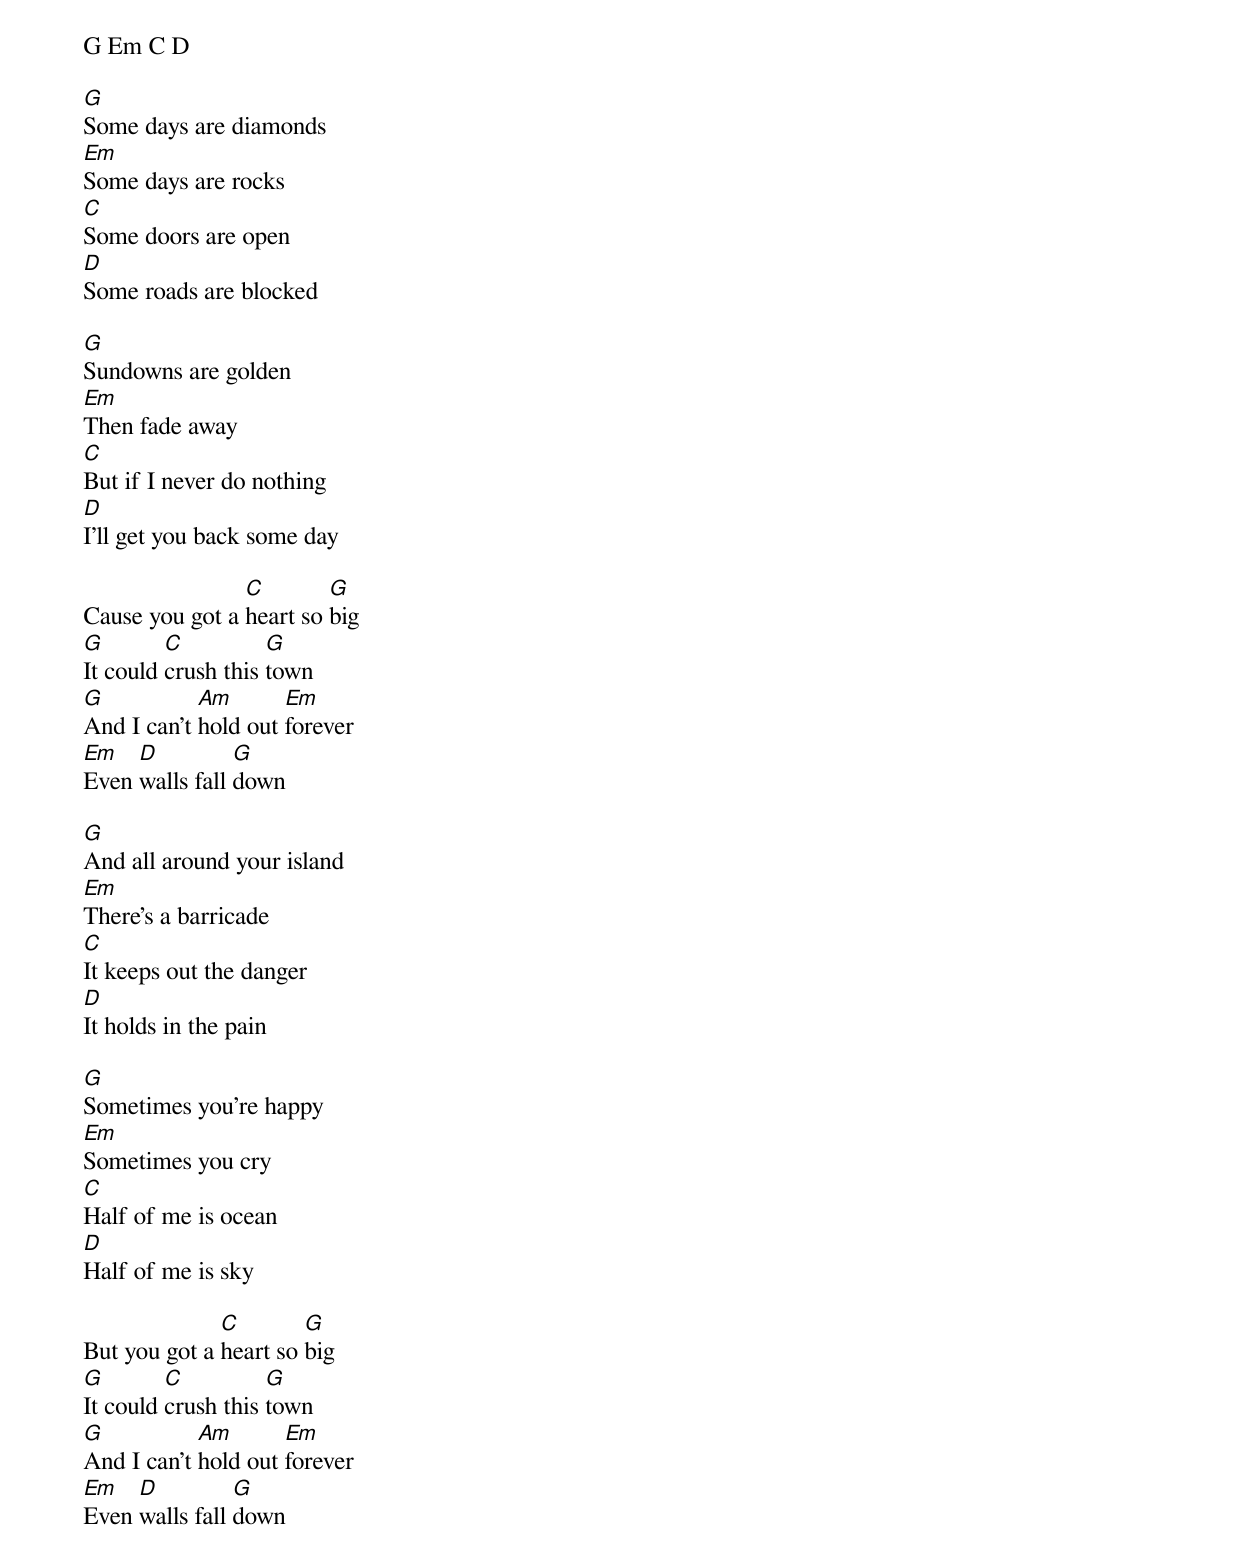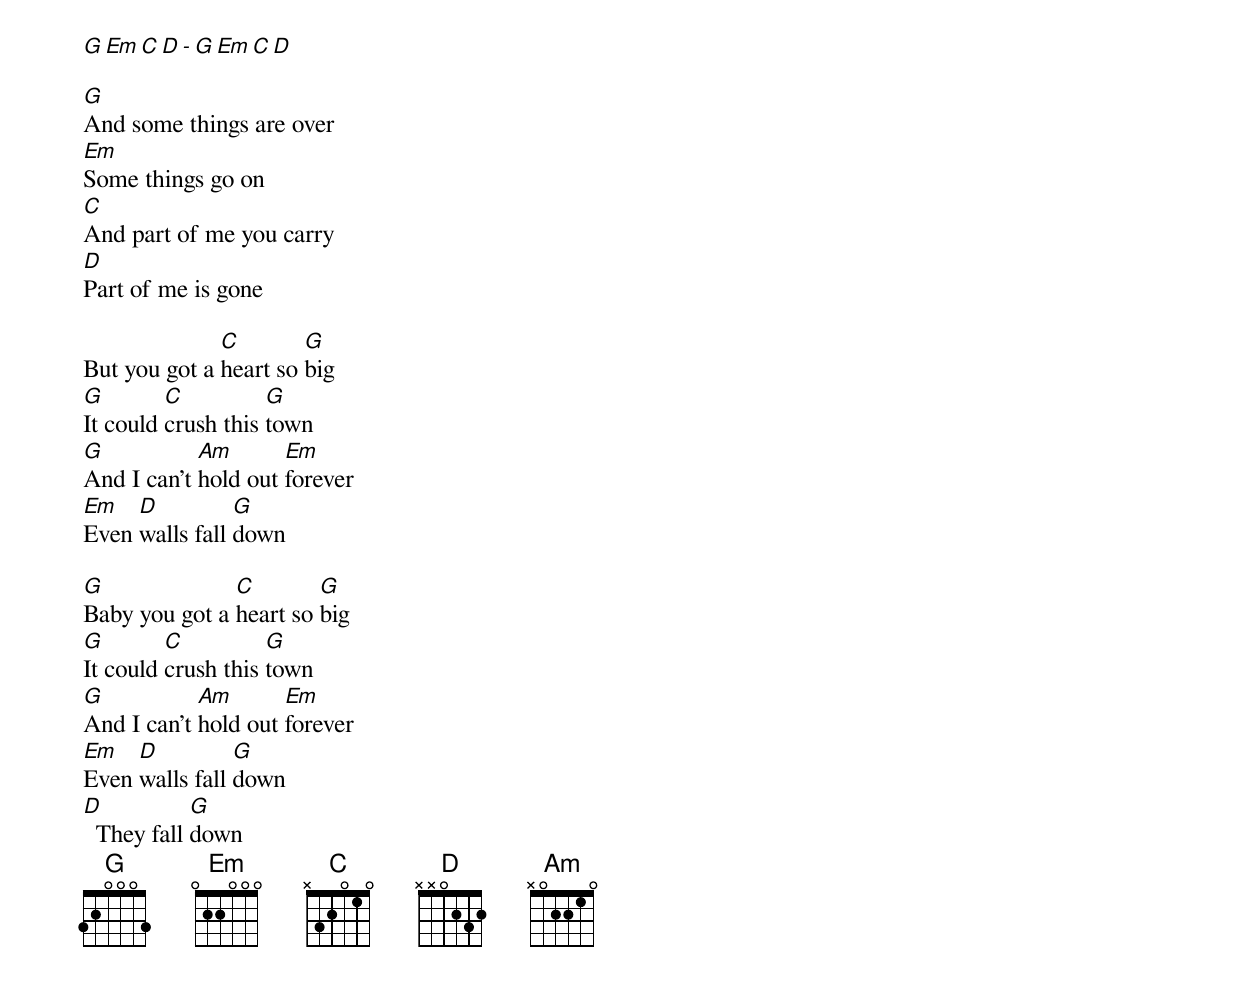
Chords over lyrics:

G Em C D

G
Some days are diamonds
Em
Some days are rocks
C
Some doors are open
D
Some roads are blocked

G
Sundowns are golden
Em
Then fade away
C
But if I never do nothing
D
I'll get you back some day

                C        G
Cause you got a heart so big
G        C          G
It could crush this town
G           Am       Em
And I can't hold out forever
Em   D          G
Even walls fall down

G
And all around your island
Em
There's a barricade
C
It keeps out the danger
D
It holds in the pain

G
Sometimes you're happy
Em
Sometimes you cry
C
Half of me is ocean
D
Half of me is sky

              C        G
But you got a heart so big
G        C          G
It could crush this town
G           Am       Em
And I can't hold out forever
Em   D          G
Even walls fall down

G Em C D - G Em C D

G
And some things are over
Em
Some things go on
C
And part of me you carry
D
Part of me is gone

              C        G
But you got a heart so big
G        C          G
It could crush this town
G           Am       Em
And I can't hold out forever
Em   D          G
Even walls fall down

G              C        G
Baby you got a heart so big
G        C          G
It could crush this town
G           Am       Em
And I can't hold out forever
Em   D          G
Even walls fall down
D           G
  They fall down
